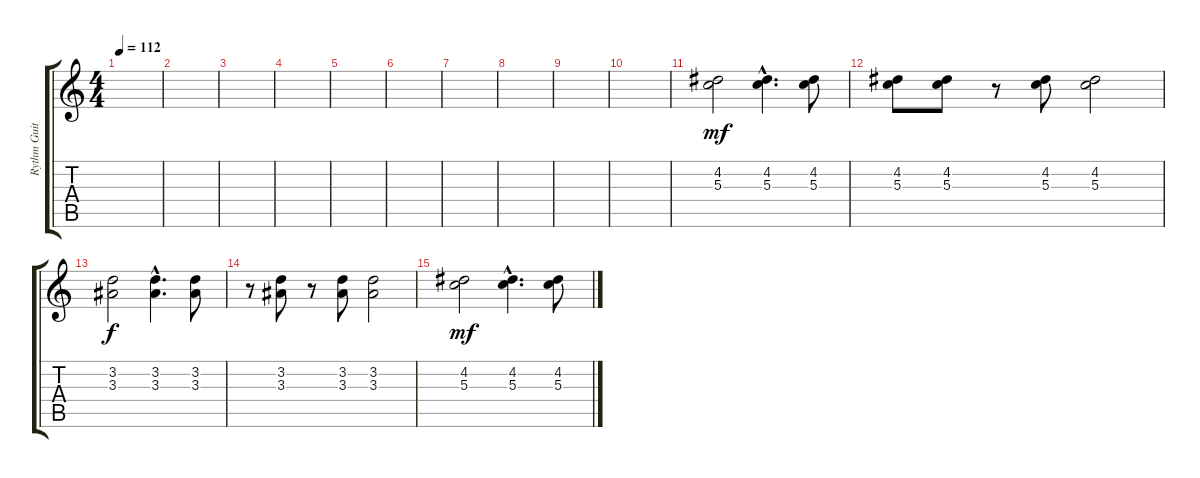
\track ("Rythm Guitar" "Rythm Guit") {instrument overdrivenguitar}
\staff {score tabs}
\tuning (E4 B3 G3 D3 A2 D2) {hide}
\ts (4 4)
\tempo 112
\clef g2
\ks c
|
|
|
|
|
|
|
|
|
|
(4.2 5.3).2{dy mf} (4.2{hac} 5.3{hac}).4{d} (4.2 5.3).8 |
(4.2 5.3).8 (4.2 5.3).8 r.8 (4.2 5.3).8 (4.2 5.3).2 |
(3.2 3.3).2{dy f} (3.2{hac} 3.3{hac}).4{d} (3.2 3.3).8 |
r.8 (3.2 3.3).8 r.8 (3.2 3.3).8 (3.2 3.3).2 |
(4.2 5.3).2{dy mf} (4.2{hac} 5.3{hac}).4{d} (4.2 5.3).8
